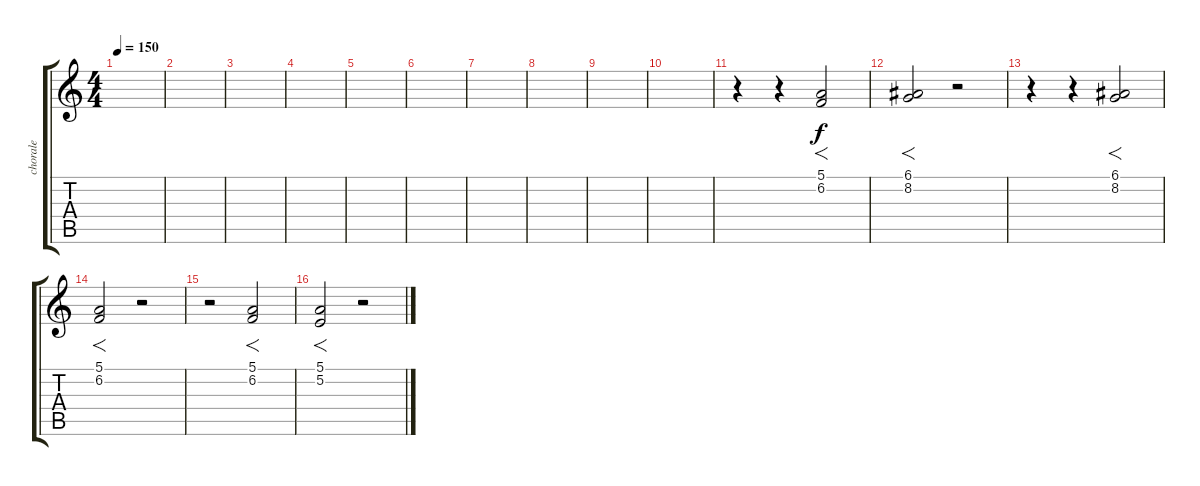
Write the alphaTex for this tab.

\track ("chorale" "chorale") {instrument choiraahs}
\staff {score tabs}
\tuning (E4 B3 G3 D3 A2 E2) {hide}
\ts (4 4)
\tempo 150
\clef g2
\ks c
|
|
|
|
|
|
|
|
|
|
r.4 r.4 (5.1 6.2).2{f} |
(6.1 8.2).2{f} r.2 |
r.4 r.4 (6.1 8.2).2{f} |
(5.1 6.2).2{f} r.2 |
r.2 (5.1 6.2).2{f} |
(5.1 5.2).2{f} r.2
